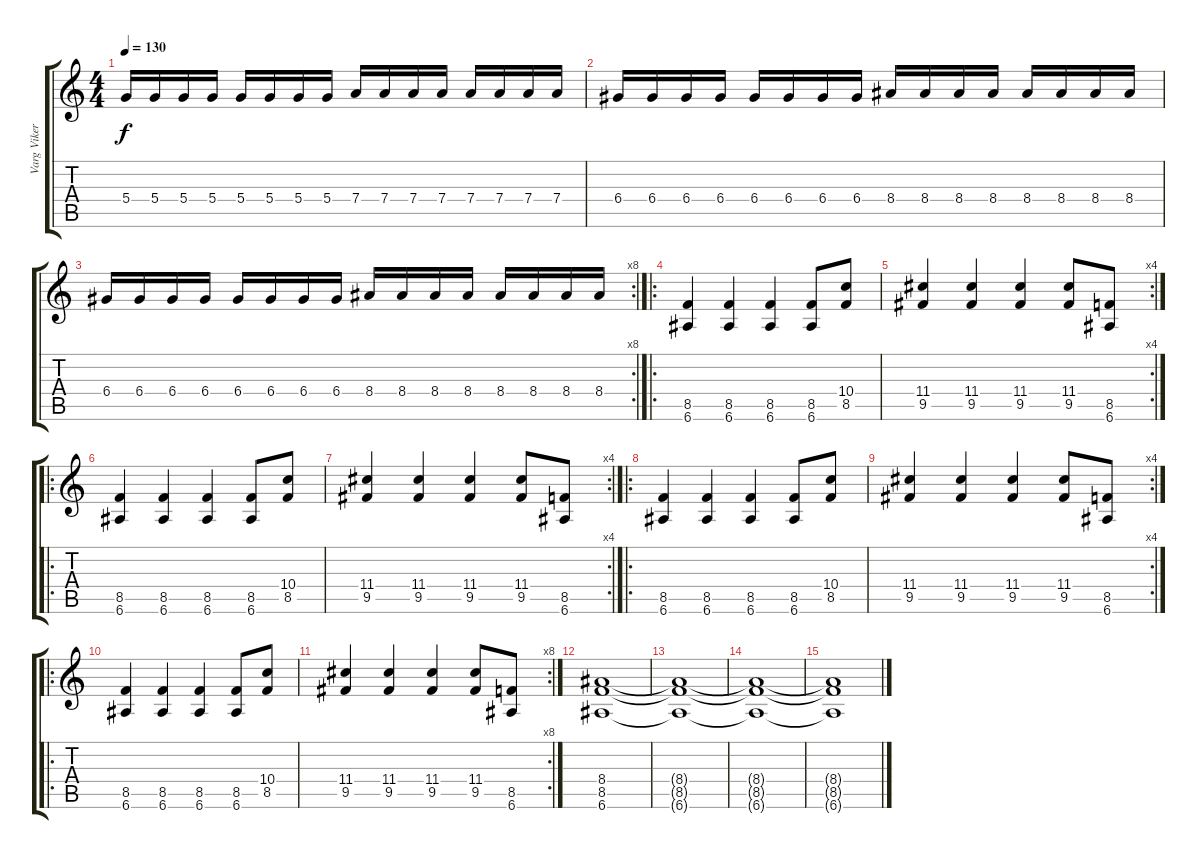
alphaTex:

\track ("Varg Vikernes (Lead Guitar)" "Varg Viker") {instrument distortionguitar}
\staff {score tabs}
\tuning (E4 B3 G3 D3 A2 E2) {hide}
\ts (4 4)
\tempo 130
\clef g2
\ks c
5.4.16{dy f} 5.4.16 5.4.16 5.4.16 5.4.16 5.4.16 5.4.16 5.4.16 7.4.16 7.4.16 7.4.16 7.4.16 7.4.16 7.4.16 7.4.16 7.4.16 |
6.4.16 6.4.16 6.4.16 6.4.16 6.4.16 6.4.16 6.4.16 6.4.16 8.4.16 8.4.16 8.4.16 8.4.16 8.4.16 8.4.16 8.4.16 8.4.16 |
\rc 8
6.4.16 6.4.16 6.4.16 6.4.16 6.4.16 6.4.16 6.4.16 6.4.16 8.4.16 8.4.16 8.4.16 8.4.16 8.4.16 8.4.16 8.4.16 8.4.16 |
\ro
(8.5 6.6).4 (8.5 6.6).4 (8.5 6.6).4 (8.5 6.6).8 (10.4 8.5).8 |
\rc 4
(11.4 9.5).4 (11.4 9.5).4 (11.4 9.5).4 (11.4 9.5).8 (8.5 6.6).8 |
\ro
(8.5 6.6).4 (8.5 6.6).4 (8.5 6.6).4 (8.5 6.6).8 (10.4 8.5).8 |
\rc 4
(11.4 9.5).4 (11.4 9.5).4 (11.4 9.5).4 (11.4 9.5).8 (8.5 6.6).8 |
\ro
(8.5 6.6).4 (8.5 6.6).4 (8.5 6.6).4 (8.5 6.6).8 (10.4 8.5).8 |
\rc 4
(11.4 9.5).4 (11.4 9.5).4 (11.4 9.5).4 (11.4 9.5).8 (8.5 6.6).8 |
\ro
(8.5 6.6).4 (8.5 6.6).4 (8.5 6.6).4 (8.5 6.6).8 (10.4 8.5).8 |
\rc 8
(11.4 9.5).4 (11.4 9.5).4 (11.4 9.5).4 (11.4 9.5).8 (8.5 6.6).8 |
(8.4 8.5 6.6).1 |
(8.4{t} 8.5{t} 6.6{t}).1 |
(8.4{t} 8.5{t} 6.6{t}).1 |
(8.4{t} 8.5{t} 6.6{t}).1
